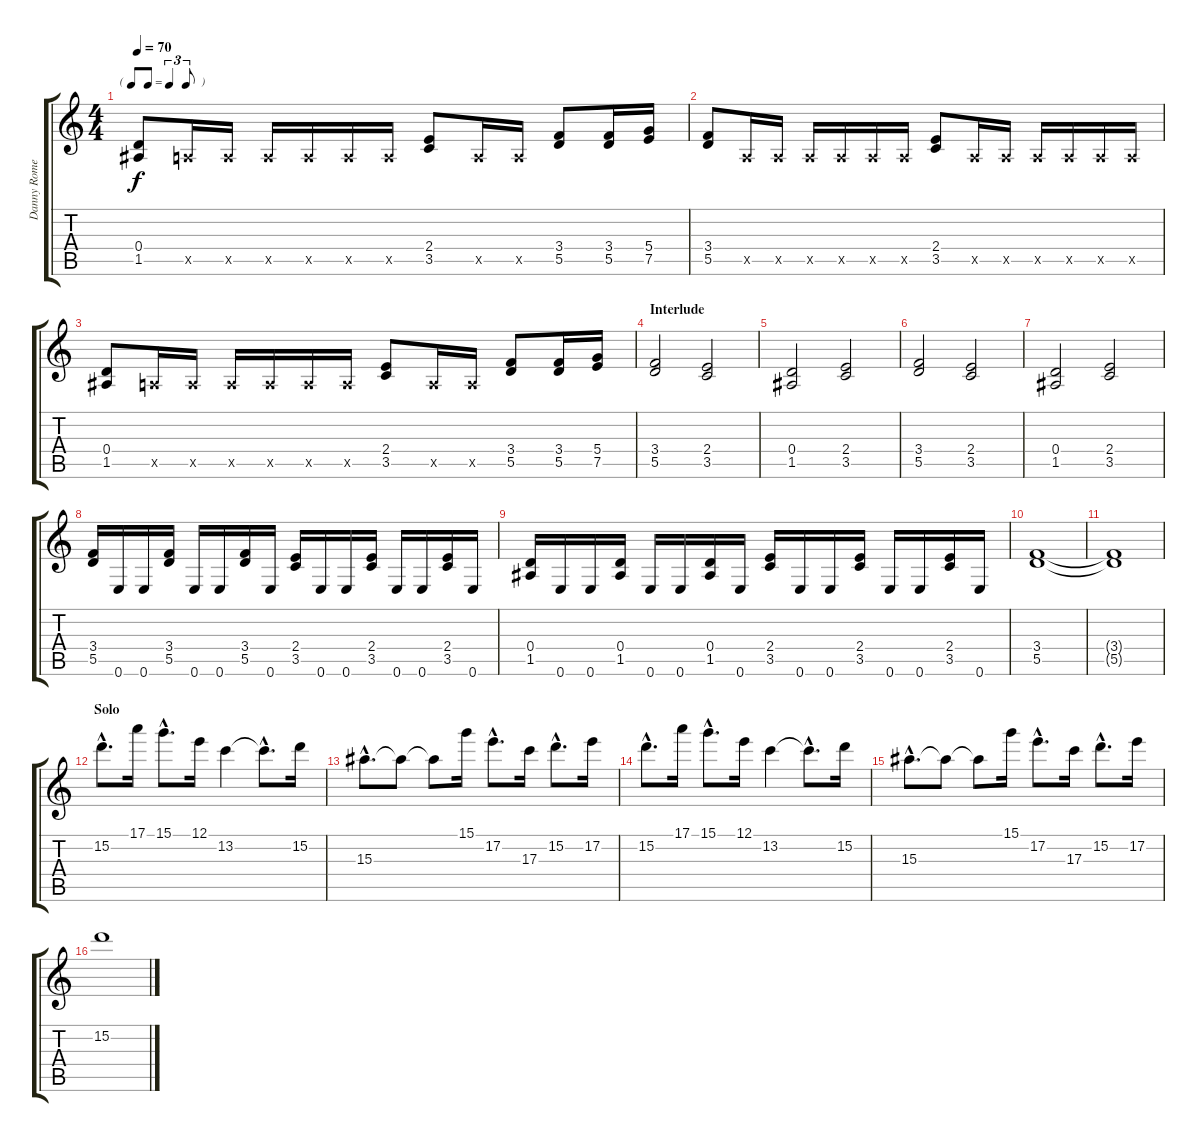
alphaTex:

\track ("Danny Romero (2 Guitarra)" "Danny Rome") {instrument distortionguitar}
\staff {score tabs}
\tuning (E4 B3 G3 D3 A2 E2) {hide}
\ts (4 4)
\tf triplet8th
\tempo 70
\clef g2
\ks c
(0.4 1.5).8{dy f} 0.5{x}.16 0.5{x}.16 0.5{x}.16 0.5{x}.16 0.5{x}.16 0.5{x}.16 (2.4 3.5).8 0.5{x}.16 0.5{x}.16 (3.4 5.5).8 (3.4 5.5).16 (5.4 7.5).16 |
(3.4 5.5).8 0.5{x}.16 0.5{x}.16 0.5{x}.16 0.5{x}.16 0.5{x}.16 0.5{x}.16 (2.4 3.5).8 0.5{x}.16 0.5{x}.16 0.5{x}.16 0.5{x}.16 0.5{x}.16 0.5{x}.16 |
(0.4 1.5).8 0.5{x}.16 0.5{x}.16 0.5{x}.16 0.5{x}.16 0.5{x}.16 0.5{x}.16 (2.4 3.5).8 0.5{x}.16 0.5{x}.16 (3.4 5.5).8 (3.4 5.5).16 (5.4 7.5).16 |
\section ("" "Interlude")
(3.4 5.5).2 (2.4 3.5).2 |
(0.4 1.5).2 (2.4 3.5).2 |
(3.4 5.5).2 (2.4 3.5).2 |
(0.4 1.5).2 (2.4 3.5).2 |
(3.4 5.5).16 0.6.16 0.6.16 (3.4 5.5).16 0.6.16 0.6.16 (3.4 5.5).16 0.6.16 (2.4 3.5).16 0.6.16 0.6.16 (2.4 3.5).16 0.6.16 0.6.16 (2.4 3.5).16 0.6.16 |
(0.4 1.5).16 0.6.16 0.6.16 (0.4 1.5).16 0.6.16 0.6.16 (0.4 1.5).16 0.6.16 (2.4 3.5).16 0.6.16 0.6.16 (2.4 3.5).16 0.6.16 0.6.16 (2.4 3.5).16 0.6.16 |
(3.4 5.5).1{volume 1} |
(3.4{t} 5.5{t}).1 |
\section ("" "Solo")
15.2{hac}.8{d volume 12} 17.1.16 15.1{hac}.8{d} 12.1.16 13.2.4 13.2{hac t}.8{d} 15.2.16 |
15.3{hac}.8{d} 15.3{t}.8 15.3{t}.8 15.1.16 17.2{hac}.8{d} 17.3.16 15.2{hac}.8{d} 17.2.16 |
15.2{hac}.8{d} 17.1.16 15.1{hac}.8{d} 12.1.16 13.2.4 13.2{hac t}.8{d} 15.2.16 |
15.3{hac}.8{d} 15.3{t}.8 15.3{t}.8 15.1.16 17.2{hac}.8{d} 17.3.16 15.2{hac}.8{d} 17.2.16 |
15.2.1{volume 5}
